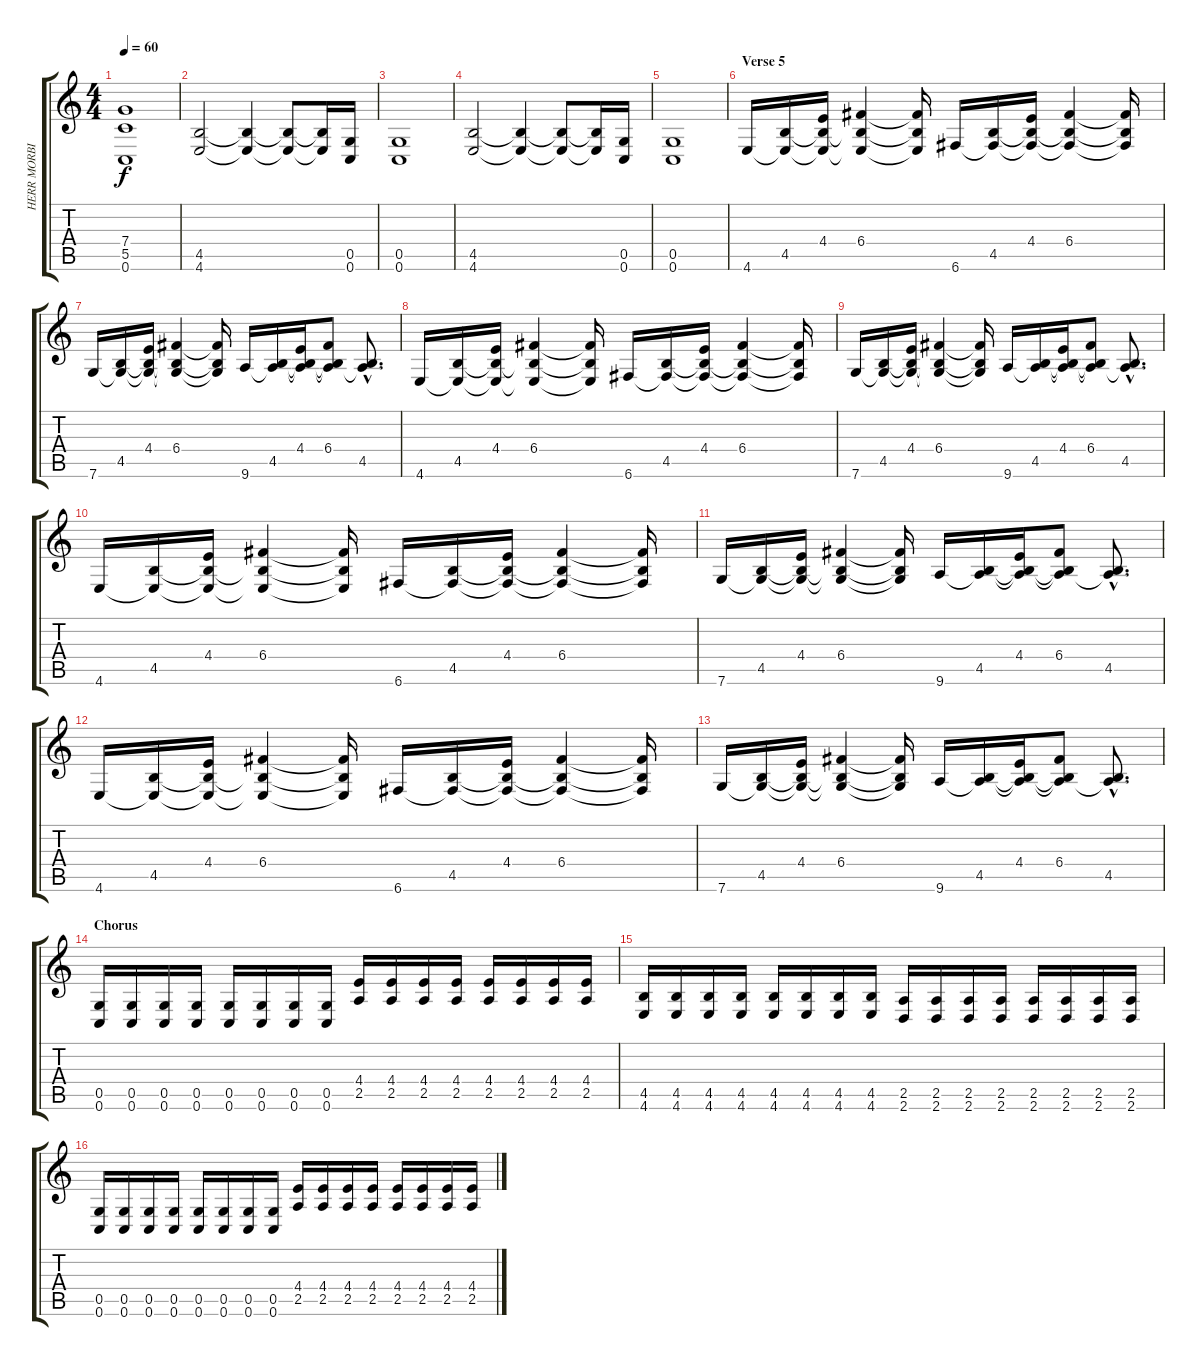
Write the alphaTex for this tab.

\track ("HERR MORBID" "HERR MORBI") {instrument distortionguitar}
\staff {score tabs}
\tuning (D4 Gb3 F3 C3 G2 C2) {hide}
\ts (4 4)
\tempo 60
\clef g2
\ks c
(7.4 5.5 0.6).1{dy f} |
(4.5 4.6).2 (4.5{t} 4.6{t}).4 (4.5{t} 4.6{t}).8 (4.5{t} 4.6{t}).16 (0.5 0.6).16 |
(0.5 0.6).1 |
(4.5 4.6).2 (4.5{t} 4.6{t}).4 (4.5{t} 4.6{t}).8 (4.5{t} 4.6{t}).16 (0.5 0.6).16 |
(0.5 0.6).1 |
\section ("" "Verse 5")
4.6.16 (4.5 4.6{t}).16 (4.4 4.5{t} 4.6{t}).16 (6.4 4.5{t} 4.6{t}).4 (6.4{t} 4.5{t} 4.6{t}).16 6.6.16 (4.5 6.6{t}).16 (4.4 4.5{t} 6.6{t}).16 (6.4 4.5{t} 6.6{t}).4 (6.4{t} 4.5{t} 6.6{t}).16 |
7.6.16 (4.5 7.6{t}).16 (4.4 4.5{t} 7.6{t}).16 (6.4 4.5{t} 7.6{t}).4 (6.4{t} 4.5{t} 7.6{t}).16 9.6.16 (4.5 9.6{t}).16 (4.4 4.5{t} 9.6{t}).16 (6.4 4.5{t} 9.6{t}).8 (4.5{hac} 9.6{hac t}).8{d} |
4.6.16 (4.5 4.6{t}).16 (4.4 4.5{t} 4.6{t}).16 (6.4 4.5{t} 4.6{t}).4 (6.4{t} 4.5{t} 4.6{t}).16 6.6.16 (4.5 6.6{t}).16 (4.4 4.5{t} 6.6{t}).16 (6.4 4.5{t} 6.6{t}).4 (6.4{t} 4.5{t} 6.6{t}).16 |
7.6.16 (4.5 7.6{t}).16 (4.4 4.5{t} 7.6{t}).16 (6.4 4.5{t} 7.6{t}).4 (6.4{t} 4.5{t} 7.6{t}).16 9.6.16 (4.5 9.6{t}).16 (4.4 4.5{t} 9.6{t}).16 (6.4 4.5{t} 9.6{t}).8 (4.5{hac} 9.6{hac t}).8{d} |
4.6.16 (4.5 4.6{t}).16 (4.4 4.5{t} 4.6{t}).16 (6.4 4.5{t} 4.6{t}).4 (6.4{t} 4.5{t} 4.6{t}).16 6.6.16 (4.5 6.6{t}).16 (4.4 4.5{t} 6.6{t}).16 (6.4 4.5{t} 6.6{t}).4 (6.4{t} 4.5{t} 6.6{t}).16 |
7.6.16 (4.5 7.6{t}).16 (4.4 4.5{t} 7.6{t}).16 (6.4 4.5{t} 7.6{t}).4 (6.4{t} 4.5{t} 7.6{t}).16 9.6.16 (4.5 9.6{t}).16 (4.4 4.5{t} 9.6{t}).16 (6.4 4.5{t} 9.6{t}).8 (4.5{hac} 9.6{hac t}).8{d} |
4.6.16 (4.5 4.6{t}).16 (4.4 4.5{t} 4.6{t}).16 (6.4 4.5{t} 4.6{t}).4 (6.4{t} 4.5{t} 4.6{t}).16 6.6.16 (4.5 6.6{t}).16 (4.4 4.5{t} 6.6{t}).16 (6.4 4.5{t} 6.6{t}).4 (6.4{t} 4.5{t} 6.6{t}).16 |
7.6.16 (4.5 7.6{t}).16 (4.4 4.5{t} 7.6{t}).16 (6.4 4.5{t} 7.6{t}).4 (6.4{t} 4.5{t} 7.6{t}).16 9.6.16 (4.5 9.6{t}).16 (4.4 4.5{t} 9.6{t}).16 (6.4 4.5{t} 9.6{t}).8 (4.5{hac} 9.6{hac t}).8{d} |
\section ("" "Chorus ")
(0.5 0.6).16 (0.5 0.6).16 (0.5 0.6).16 (0.5 0.6).16 (0.5 0.6).16 (0.5 0.6).16 (0.5 0.6).16 (0.5 0.6).16 (4.4 2.5).16 (4.4 2.5).16 (4.4 2.5).16 (4.4 2.5).16 (4.4 2.5).16 (4.4 2.5).16 (4.4 2.5).16 (4.4 2.5).16 |
(4.5 4.6).16 (4.5 4.6).16 (4.5 4.6).16 (4.5 4.6).16 (4.5 4.6).16 (4.5 4.6).16 (4.5 4.6).16 (4.5 4.6).16 (2.5 2.6).16 (2.5 2.6).16 (2.5 2.6).16 (2.5 2.6).16 (2.5 2.6).16 (2.5 2.6).16 (2.5 2.6).16 (2.5 2.6).16 |
(0.5 0.6).16 (0.5 0.6).16 (0.5 0.6).16 (0.5 0.6).16 (0.5 0.6).16 (0.5 0.6).16 (0.5 0.6).16 (0.5 0.6).16 (4.4 2.5).16 (4.4 2.5).16 (4.4 2.5).16 (4.4 2.5).16 (4.4 2.5).16 (4.4 2.5).16 (4.4 2.5).16 (4.4 2.5).16
